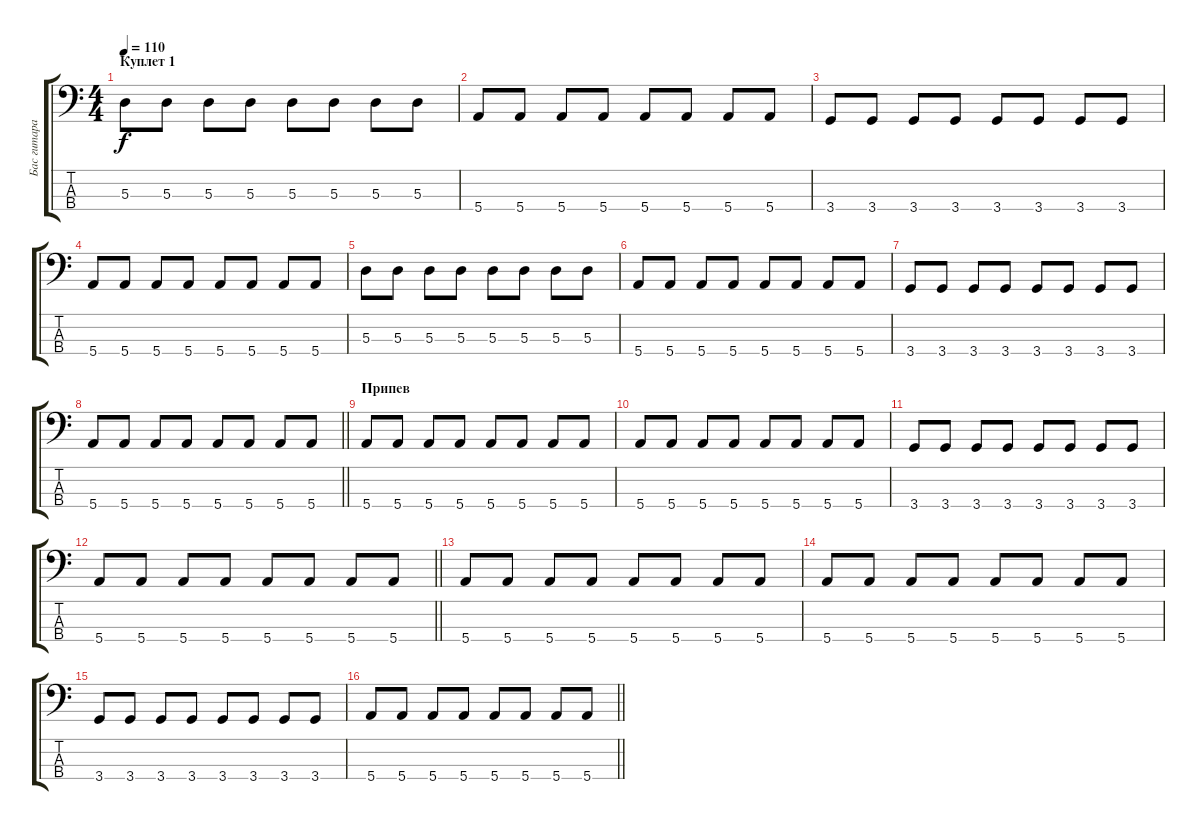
\track ("Бас гитара" "Бас гитара") {instrument electricbasspick}
\staff {score tabs}
\tuning (G2 D2 A1 E1) {hide}
\ts (4 4)
\section ("" "Куплет 1")
\tempo 110
\clef f4
\ks c
5.3.8{dy f} 5.3.8 5.3.8 5.3.8 5.3.8 5.3.8 5.3.8 5.3.8 |
5.4.8 5.4.8 5.4.8 5.4.8 5.4.8 5.4.8 5.4.8 5.4.8 |
3.4.8 3.4.8 3.4.8 3.4.8 3.4.8 3.4.8 3.4.8 3.4.8 |
5.4.8 5.4.8 5.4.8 5.4.8 5.4.8 5.4.8 5.4.8 5.4.8 |
5.3.8 5.3.8 5.3.8 5.3.8 5.3.8 5.3.8 5.3.8 5.3.8 |
5.4.8 5.4.8 5.4.8 5.4.8 5.4.8 5.4.8 5.4.8 5.4.8 |
3.4.8 3.4.8 3.4.8 3.4.8 3.4.8 3.4.8 3.4.8 3.4.8 |
\barLineRight lightlight
5.4.8 5.4.8 5.4.8 5.4.8 5.4.8 5.4.8 5.4.8 5.4.8 |
\section ("" "Припев")
5.4.8 5.4.8 5.4.8 5.4.8 5.4.8 5.4.8 5.4.8 5.4.8 |
5.4.8 5.4.8 5.4.8 5.4.8 5.4.8 5.4.8 5.4.8 5.4.8 |
3.4.8 3.4.8 3.4.8 3.4.8 3.4.8 3.4.8 3.4.8 3.4.8 |
\barLineRight lightlight
5.4.8 5.4.8 5.4.8 5.4.8 5.4.8 5.4.8 5.4.8 5.4.8 |
5.4.8 5.4.8 5.4.8 5.4.8 5.4.8 5.4.8 5.4.8 5.4.8 |
5.4.8 5.4.8 5.4.8 5.4.8 5.4.8 5.4.8 5.4.8 5.4.8 |
3.4.8 3.4.8 3.4.8 3.4.8 3.4.8 3.4.8 3.4.8 3.4.8 |
\barLineRight lightlight
5.4.8 5.4.8 5.4.8 5.4.8 5.4.8 5.4.8 5.4.8 5.4.8
